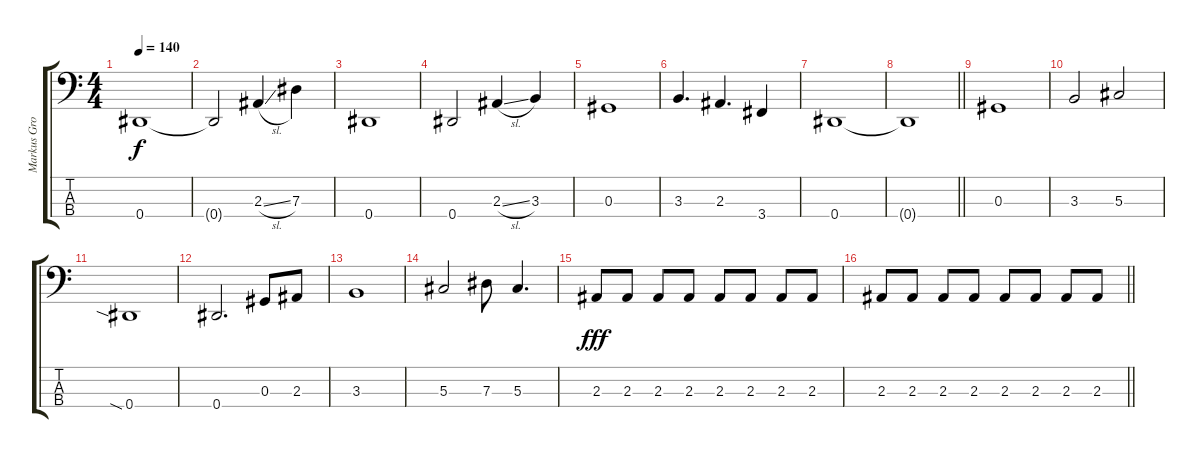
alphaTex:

\track ("Markus Grosskopf" "Markus Gro") {instrument electricbasspick}
\staff {score tabs}
\tuning (Gb2 Db2 Ab1 Eb1) {hide}
\ts (4 4)
\section ("" "")
\tempo 140
\clef f4
\ks c
0.4.1{dy f} |
0.4{t}.2 2.3{sl}.4 7.3.4 |
0.4.1 |
0.4.2 2.3{sl}.4 3.3.4 |
0.3.1 |
3.3.4{d} 2.3.4{d} 3.4.4 |
0.4.1 |
\barLineRight lightlight
0.4{t}.1 |
\section ("" "")
0.3.1 |
3.3.2 5.3.2 |
0.4{sia}.1 |
0.4.2{d} 0.3.8 2.3.8 |
3.3.1 |
5.3.2 7.3.8 5.3.4{d} |
2.3.8{dy fff} 2.3.8 2.3.8 2.3.8 2.3.8 2.3.8 2.3.8 2.3.8 |
\barLineRight lightlight
2.3.8 2.3.8 2.3.8 2.3.8 2.3.8 2.3.8 2.3.8 2.3.8
